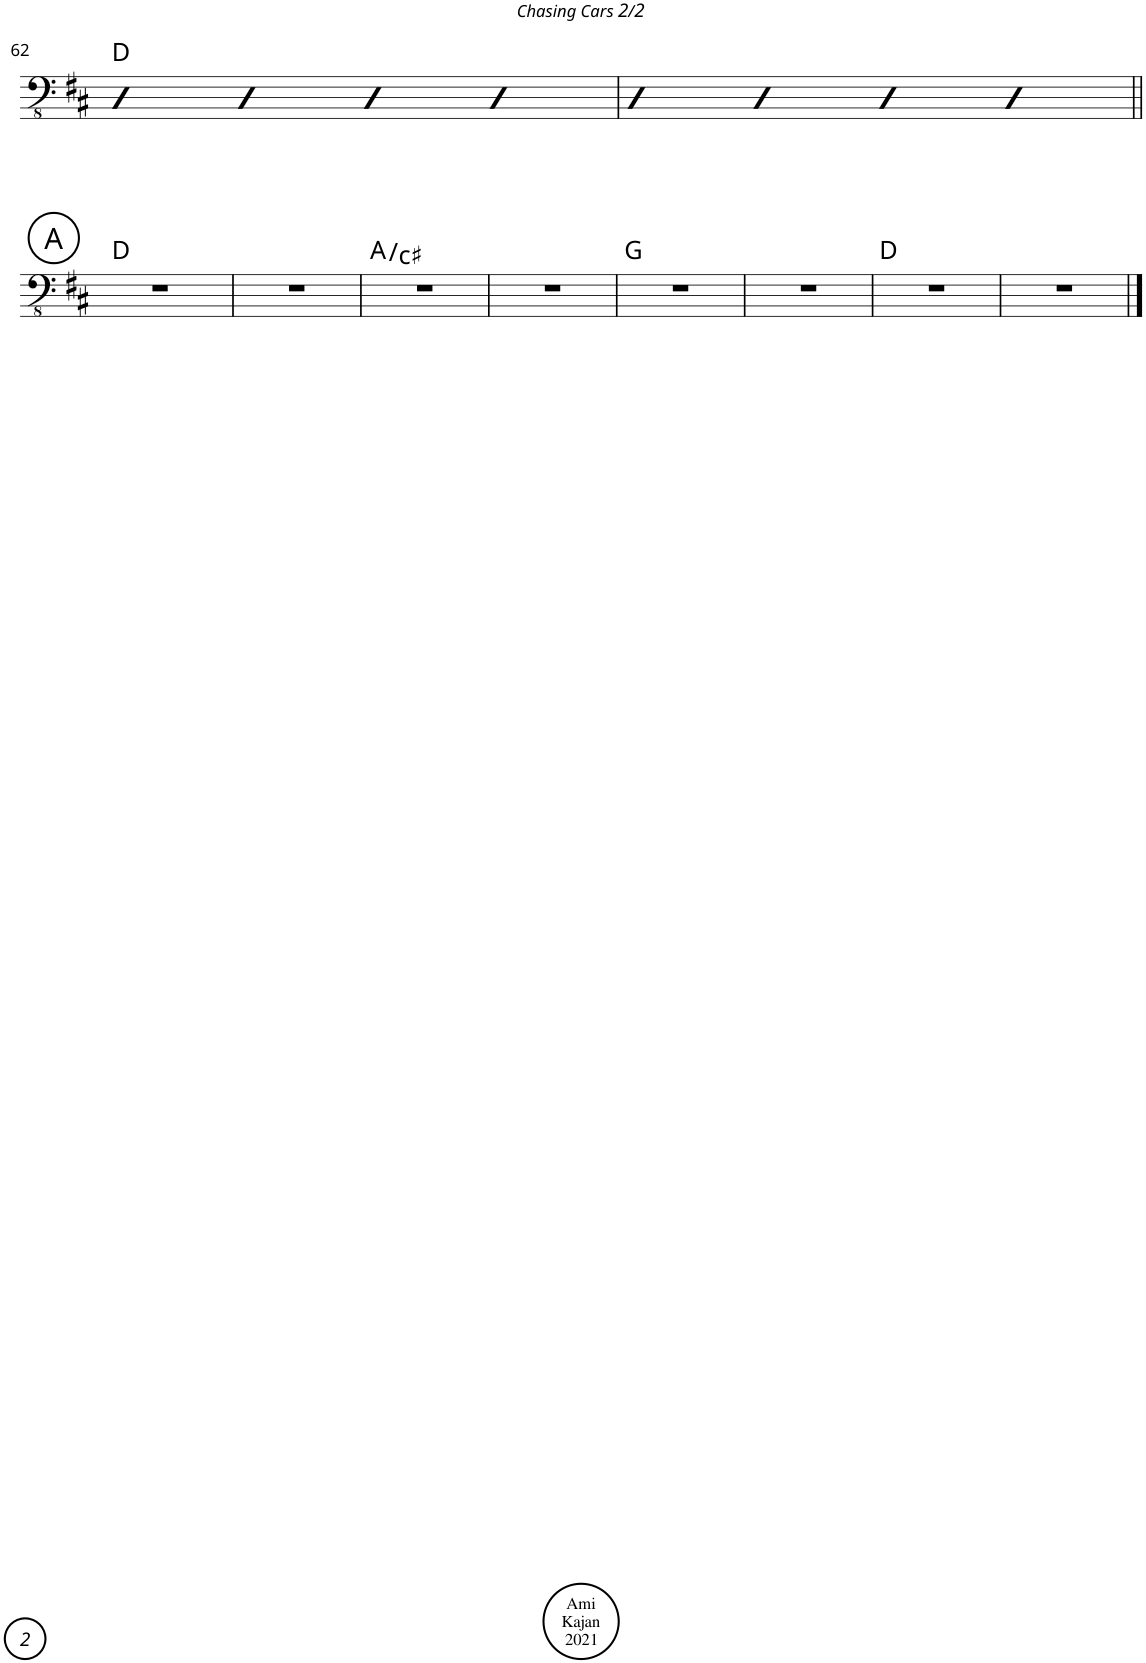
**kern	**harte
*part1	*part1
*staff1	*
*I"Acoustic Bass	*
*I'Bass	*
!!LO:PB:g=z
*clefFv4	*
*k[f#c#]	*
*M4/4	*
*met(c)	*
=62	=62
4GG	D:maj
4GG	.
4GG	.
4GG	.
=63	=63
4GG	.
4GG	.
4GG	.
4GG	.
!!LO:LB:g=z
!!LO:REH:place=s1:a:cj:enc=circle:fs=14:t=A
=64||	=64||
1r	D:maj
=65	=65
1r	.
=66	=66
1r	A:maj/3
=67	=67
1r	.
=68	=68
1r	G:maj
=69	=69
1r	.
=70	=70
1r	D:maj
=71	=71
1r	.
==	==
*-	*-
